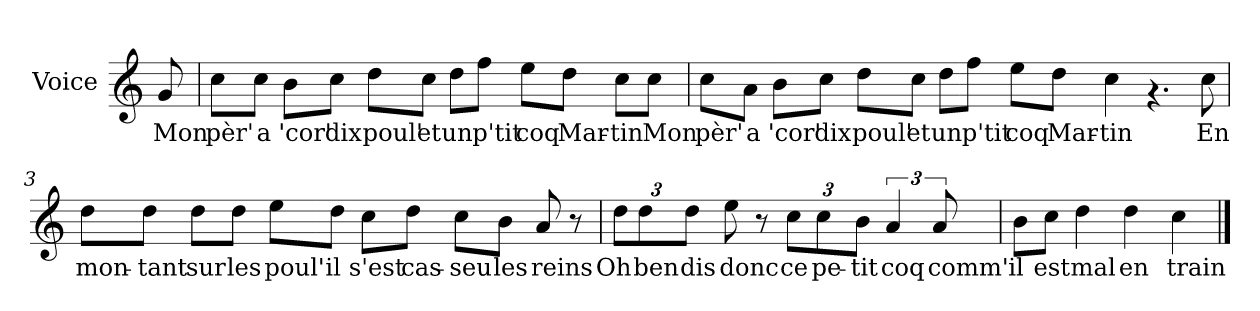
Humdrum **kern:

**kern	**text
*part1	*part1
*staff1	*staff1
*I"Voice	*
*I'V	*
*clefG2	*
*k[]	*
*C:	*
=	=
8g/	Mon
=1	=1
8cc\L	pèr'
8cc\J	a
8b\L	'cor'
8cc\J	dix
8dd\L	poul'
8cc\J	et
8dd\L	un
8ff\J	p'tit
8ee\L	coq
8dd\J	Mar-
8cc\L	-tin
8cc\J	Mon
=2	=2
8cc\L	pèr'
8a\J	a
8b\L	'cor'
8cc\J	dix
8dd\L	poul'
8cc\J	et
8dd\L	un
8ff\J	p'tit
8ee\L	coq
8dd\J	Mar-
4cc\	-tin
4.ra	.
8cc\	En
!!LO:LB:g=z
=3	=3
8dd\L	mon-
8dd\J	-tant
8dd\L	sur
8dd\J	les
8ee\L	poul'
8dd\J	il
8cc\L	s'est
8dd\J	cas-
8cc\L	-seu
8b\J	les
8a/	reins
8r	.
=4	=4
12dd\L	Oh
12dd\	ben
12dd\J	dis
8ee\	donc
8r	.
12cc\L	ce
12cc\	pe-
12b\J	-tit
6a/	coq
12a/	comm'
=5	=5
8b\L	il
8cc\J	est
4dd\	mal
4dd\	en
4cc\	train
==	==
*-	*-
